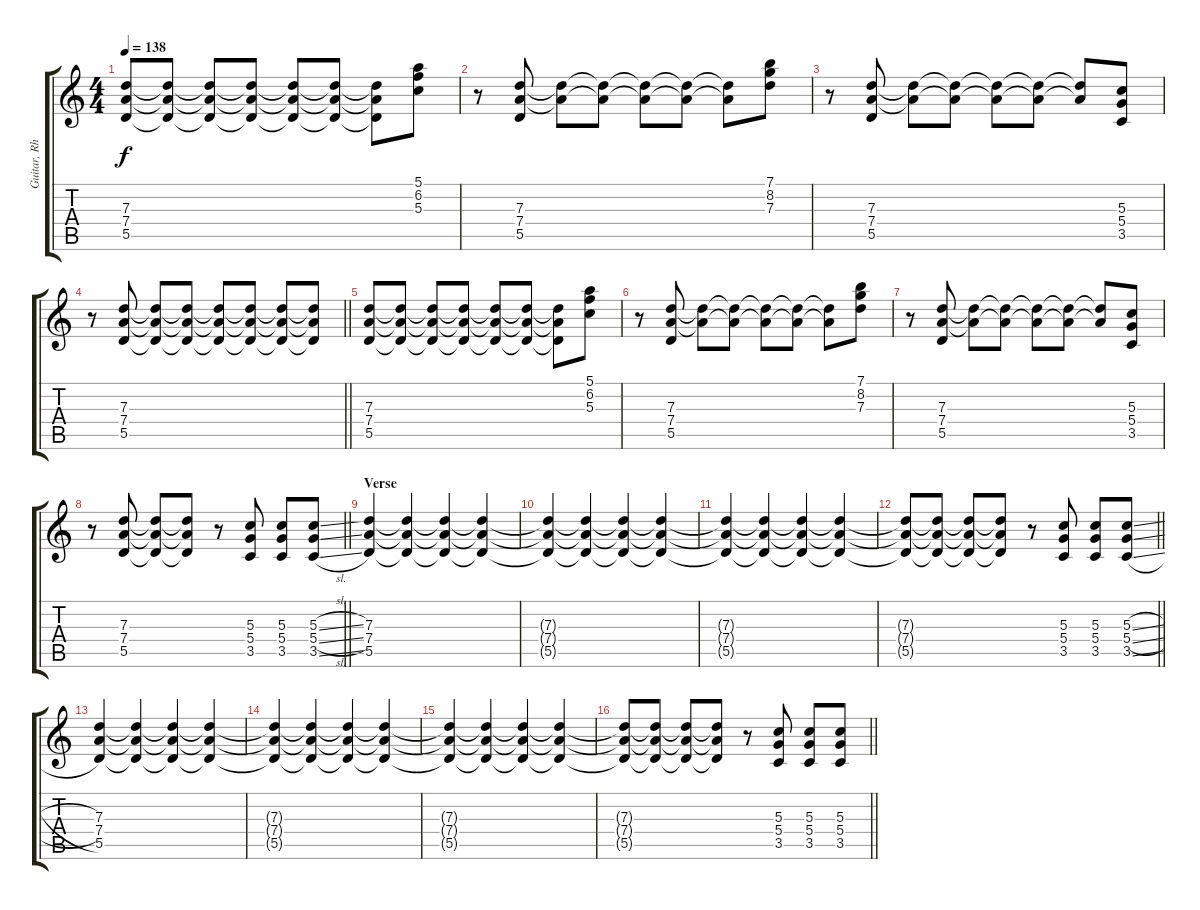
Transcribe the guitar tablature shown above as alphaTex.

\track ("Guitar, Rhythm" "Guitar, Rh") {instrument overdrivenguitar}
\staff {score tabs}
\tuning (E4 B3 G3 D3 A2 E2) {hide}
\ts (4 4)
\tempo 138
\clef g2
\ks c
(7.3 7.4 5.5).8{dy f} (7.3{t} 7.4{t} 5.5{t}).8 (7.3{t} 7.4{t} 5.5{t}).8 (7.3{t} 7.4{t} 5.5{t}).8 (7.3{t} 7.4{t} 5.5{t}).8 (7.3{t} 7.4{t} 5.5{t}).8 (7.3{t} 7.4{t} 5.5{t}).8 (5.1 6.2 5.3).8 |
r.8 (7.3 7.4 5.5).8 (7.3{t} 7.4{t}).8 (7.3{t} 7.4{t}).8 (7.3{t} 7.4{t}).8 (7.3{t} 7.4{t}).8 (7.3{t} 7.4{t}).8 (7.1 8.2 7.3).8 |
r.8 (7.3 7.4 5.5).8 (7.3{t} 7.4{t}).8 (7.3{t} 7.4{t}).8 (7.3{t} 7.4{t}).8 (7.3{t} 7.4{t}).8 (7.3{t} 7.4{t}).8 (5.3 5.4 3.5).8 |
\barLineRight lightlight
r.8 (7.3 7.4 5.5).8 (7.3{t} 7.4{t} 5.5{t}).8 (7.3{t} 7.4{t} 5.5{t}).8 (7.3{t} 7.4{t} 5.5{t}).8 (7.3{t} 7.4{t} 5.5{t}).8 (7.3{t} 7.4{t} 5.5{t}).8 (7.3{t} 7.4{t} 5.5{t}).8 |
(7.3 7.4 5.5).8 (7.3{t} 7.4{t} 5.5{t}).8 (7.3{t} 7.4{t} 5.5{t}).8 (7.3{t} 7.4{t} 5.5{t}).8 (7.3{t} 7.4{t} 5.5{t}).8 (7.3{t} 7.4{t} 5.5{t}).8 (7.3{t} 7.4{t} 5.5{t}).8 (5.1 6.2 5.3).8 |
r.8 (7.3 7.4 5.5).8 (7.3{t} 7.4{t}).8 (7.3{t} 7.4{t}).8 (7.3{t} 7.4{t}).8 (7.3{t} 7.4{t}).8 (7.3{t} 7.4{t}).8 (7.1 8.2 7.3).8 |
r.8 (7.3 7.4 5.5).8 (7.3{t} 7.4{t}).8 (7.3{t} 7.4{t}).8 (7.3{t} 7.4{t}).8 (7.3{t} 7.4{t}).8 (7.3{t} 7.4{t}).8 (5.3 5.4 3.5).8 |
\barLineRight lightlight
r.8 (7.3 7.4 5.5).8 (7.3{t} 7.4{t} 5.5{t}).8 (7.3{t} 7.4{t} 5.5{t}).8 r.8 (5.3 5.4 3.5).8 (5.3 5.4 3.5).8 (5.3{sl} 5.4{sl} 3.5{sl}).8 |
\section ("" "Verse")
(7.3 7.4 5.5).4 (7.3{t} 7.4{t} 5.5{t}).4 (7.3{t} 7.4{t} 5.5{t}).4 (7.3{t} 7.4{t} 5.5{t}).4 |
(7.3{t} 7.4{t} 5.5{t}).4 (7.3{t} 7.4{t} 5.5{t}).4 (7.3{t} 7.4{t} 5.5{t}).4 (7.3{t} 7.4{t} 5.5{t}).4 |
(7.3{t} 7.4{t} 5.5{t}).4 (7.3{t} 7.4{t} 5.5{t}).4 (7.3{t} 7.4{t} 5.5{t}).4 (7.3{t} 7.4{t} 5.5{t}).4 |
\barLineRight lightlight
(7.3{t} 7.4{t} 5.5{t}).8 (7.3{t} 7.4{t} 5.5{t}).8 (7.3{t} 7.4{t} 5.5{t}).8 (7.3{t} 7.4{t} 5.5{t}).8 r.8 (5.3 5.4 3.5).8 (5.3 5.4 3.5).8 (5.3{sl} 5.4{sl} 3.5{sl}).8 |
(7.3 7.4 5.5).4 (7.3{t} 7.4{t} 5.5{t}).4 (7.3{t} 7.4{t} 5.5{t}).4 (7.3{t} 7.4{t} 5.5{t}).4 |
(7.3{t} 7.4{t} 5.5{t}).4 (7.3{t} 7.4{t} 5.5{t}).4 (7.3{t} 7.4{t} 5.5{t}).4 (7.3{t} 7.4{t} 5.5{t}).4 |
(7.3{t} 7.4{t} 5.5{t}).4 (7.3{t} 7.4{t} 5.5{t}).4 (7.3{t} 7.4{t} 5.5{t}).4 (7.3{t} 7.4{t} 5.5{t}).4 |
\barLineRight lightlight
(7.3{t} 7.4{t} 5.5{t}).8 (7.3{t} 7.4{t} 5.5{t}).8 (7.3{t} 7.4{t} 5.5{t}).8 (7.3{t} 7.4{t} 5.5{t}).8 r.8 (5.3 5.4 3.5).8 (5.3 5.4 3.5).8 (5.3{sl} 5.4{sl} 3.5{sl}).8
